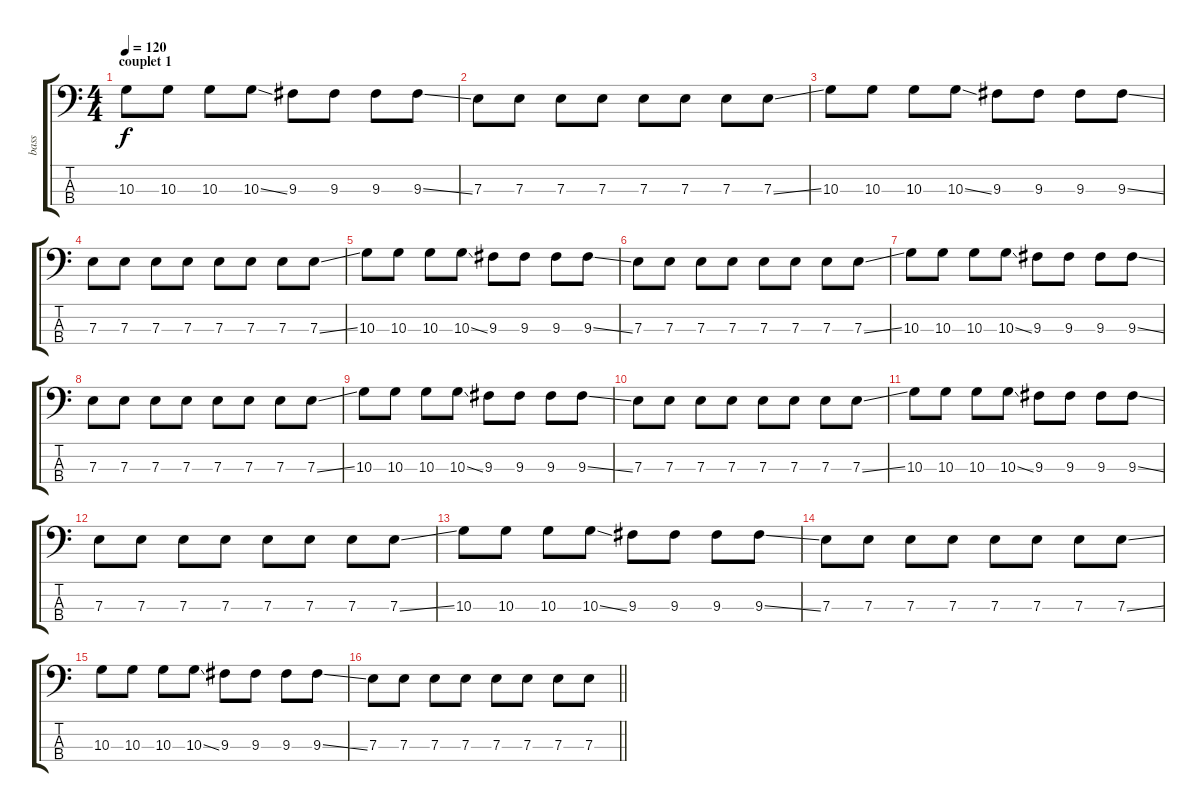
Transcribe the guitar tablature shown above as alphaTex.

\track ("bass" "bass") {instrument electricbassfinger}
\staff {score tabs}
\tuning (G2 D2 A1 E1) {hide}
\ts (4 4)
\section ("" "couplet 1")
\tempo 120
\clef f4
\ks c
10.3.8{dy f} 10.3.8 10.3.8 10.3{ss}.8 9.3.8 9.3.8 9.3.8 9.3{ss}.8 |
7.3.8 7.3.8 7.3.8 7.3.8 7.3.8 7.3.8 7.3.8 7.3{ss}.8 |
10.3.8 10.3.8 10.3.8 10.3{ss}.8 9.3.8 9.3.8 9.3.8 9.3{ss}.8 |
7.3.8 7.3.8 7.3.8 7.3.8 7.3.8 7.3.8 7.3.8 7.3{ss}.8 |
10.3.8 10.3.8 10.3.8 10.3{ss}.8 9.3.8 9.3.8 9.3.8 9.3{ss}.8 |
7.3.8 7.3.8 7.3.8 7.3.8 7.3.8 7.3.8 7.3.8 7.3{ss}.8 |
10.3.8 10.3.8 10.3.8 10.3{ss}.8 9.3.8 9.3.8 9.3.8 9.3{ss}.8 |
7.3.8 7.3.8 7.3.8 7.3.8 7.3.8 7.3.8 7.3.8 7.3{ss}.8 |
10.3.8 10.3.8 10.3.8 10.3{ss}.8 9.3.8 9.3.8 9.3.8 9.3{ss}.8 |
7.3.8 7.3.8 7.3.8 7.3.8 7.3.8 7.3.8 7.3.8 7.3{ss}.8 |
10.3.8 10.3.8 10.3.8 10.3{ss}.8 9.3.8 9.3.8 9.3.8 9.3{ss}.8 |
7.3.8 7.3.8 7.3.8 7.3.8 7.3.8 7.3.8 7.3.8 7.3{ss}.8 |
10.3.8 10.3.8 10.3.8 10.3{ss}.8 9.3.8 9.3.8 9.3.8 9.3{ss}.8 |
7.3.8 7.3.8 7.3.8 7.3.8 7.3.8 7.3.8 7.3.8 7.3{ss}.8 |
10.3.8 10.3.8 10.3.8 10.3{ss}.8 9.3.8 9.3.8 9.3.8 9.3{ss}.8 |
\barLineRight lightlight
7.3.8 7.3.8 7.3.8 7.3.8 7.3.8 7.3.8 7.3.8 7.3{ss}.8
